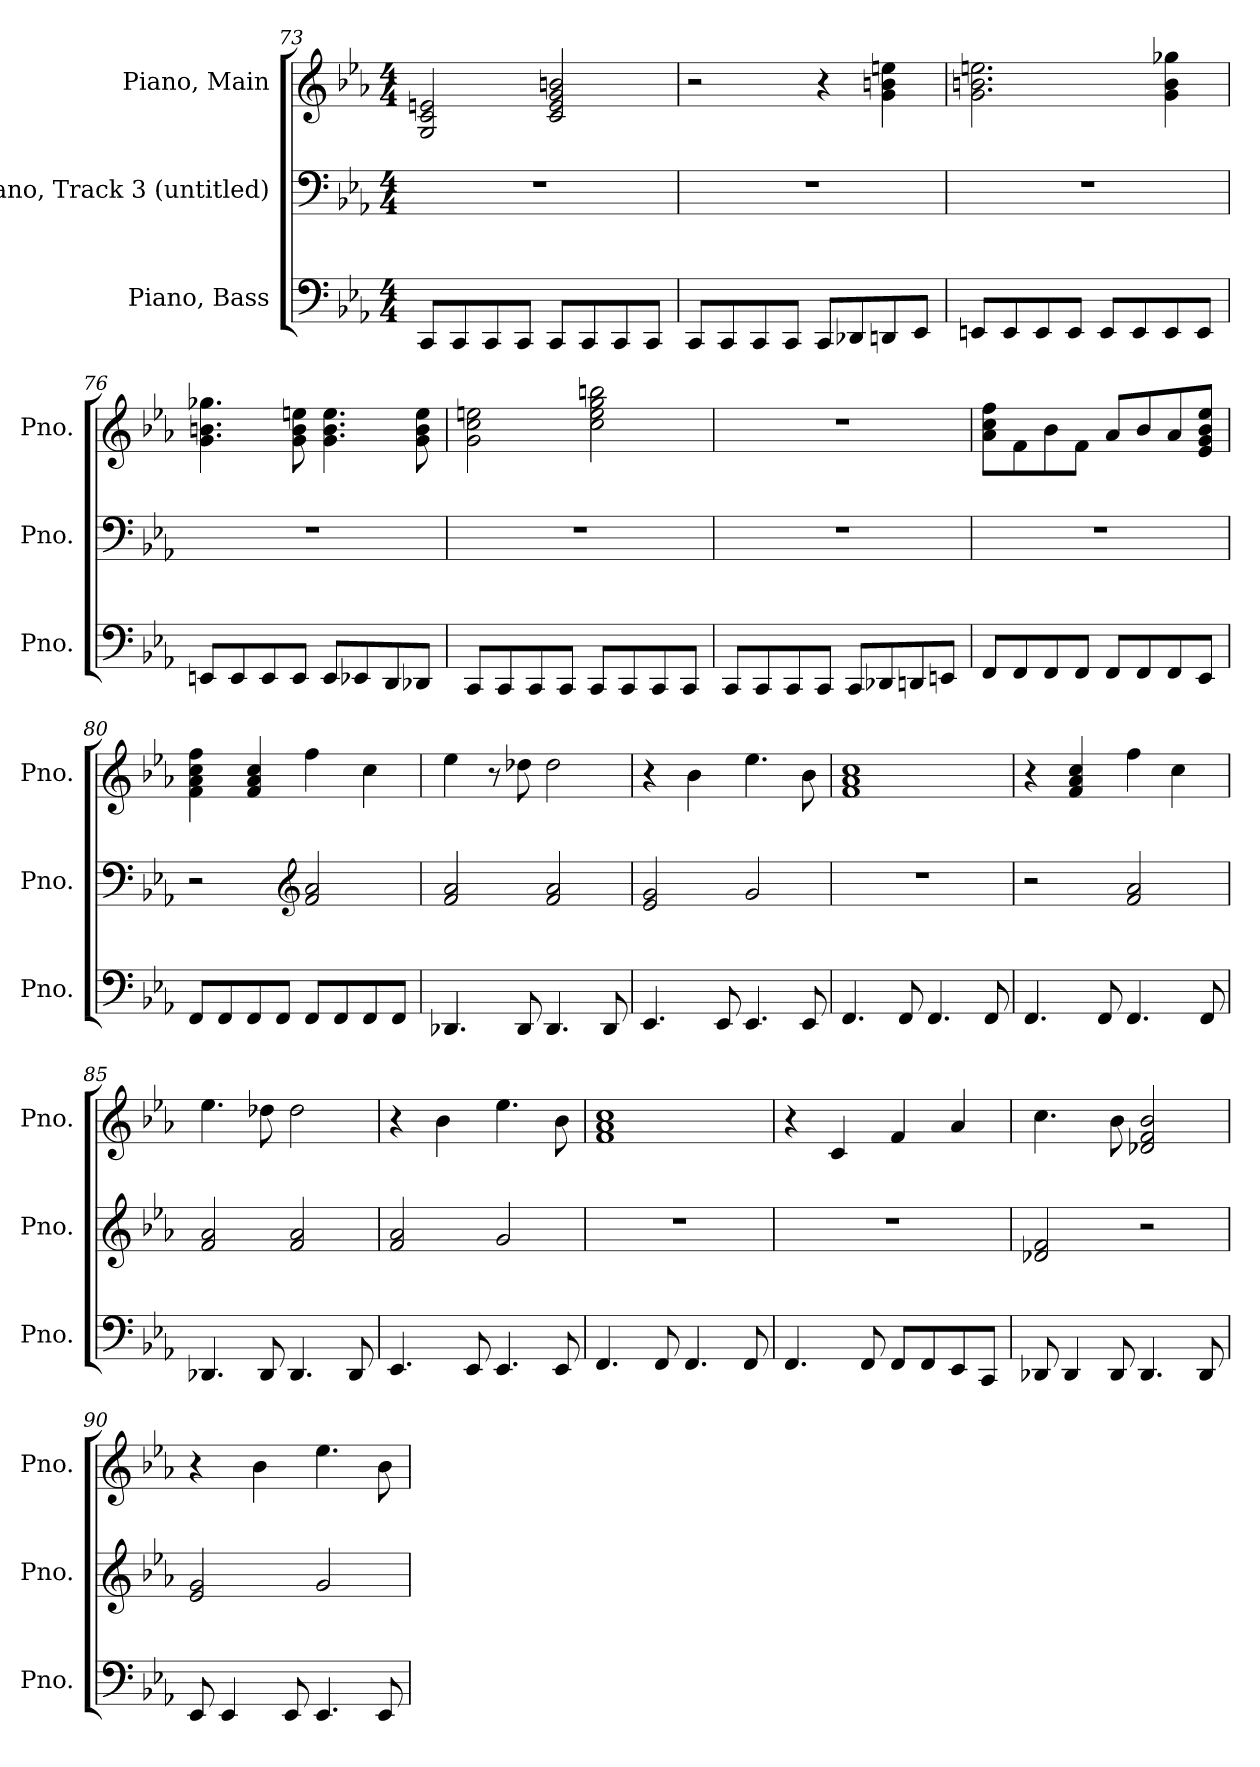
**kern	**kern	**kern
*part3	*part2	*part1
*staff3	*staff2	*staff1
*I"Piano, Bass	*I"Piano, Track 3 (untitled)	*I"Piano, Main
*I'Pno.	*I'Pno.	*I'Pno.
*clefF4	*clefF4	*clefG2
*k[b-e-a-]	*k[b-e-a-]	*k[b-e-a-]
*M4/4	*M4/4	*M4/4
=73	=73	=73
8CC/L	1r	2G/ 2c/ 2en/
8CC/	.	.
8CC/	.	.
8CC/J	.	.
8CC/L	.	2c/ 2e/ 2g/ 2bn/
8CC/	.	.
8CC/	.	.
8CC/J	.	.
=74	=74	=74
8CC/L	1r	2r
8CC/	.	.
8CC/	.	.
8CC/J	.	.
8CC/L	.	4r
8DD-X/	.	.
8DDn/	.	4g\ 4bn\ 4een\
8EE-/J	.	.
!!LO:LB:g=z
=75	=75	=75
8EEn/L	1r	2.g\ 2.bn\ 2.een\
8EE/	.	.
8EE/	.	.
8EE/J	.	.
8EE/L	.	.
8EE/	.	.
8EE/	.	4g\ 4b\ 4gg-X\
8EE/J	.	.
=76	=76	=76
8EEn/L	1r	4.g\ 4.bn\ 4.gg-X\
8EE/	.	.
8EE/	.	.
8EE/J	.	8g\ 8b\ 8een\
8EE/L	.	4.g\ 4.b\ 4.ee\
8EE-X/	.	.
8DD/	.	.
8DD-X/J	.	8g\ 8b\ 8ee\
=77	=77	=77
8CC/L	1r	2g\ 2cc\ 2een\
8CC/	.	.
8CC/	.	.
8CC/J	.	.
8CC/L	.	2cc\ 2ee\ 2gg\ 2bbn\
8CC/	.	.
8CC/	.	.
8CC/J	.	.
!!LO:LB:g=z
=78	=78	=78
8CC/L	1r	1r
8CC/	.	.
8CC/	.	.
8CC/J	.	.
8CC/L	.	.
8DD-X/	.	.
8DDn/	.	.
8EEn/J	.	.
=79	=79	=79
8FF/L	1r	8a-\ 8cc\ 8ff\L
8FF/	.	8f\
8FF/	.	8b-\
8FF/J	.	8f\J
8FF/L	.	8a-/L
8FF/	.	8b-/
8FF/	.	8a-/
8EE-/J	.	8e-/ 8g/ 8b-/ 8ee-/J
=80	=80	=80
8FF/L	2r	4f\ 4a-\ 4cc\ 4ff\
8FF/	.	.
8FF/	.	4f/ 4a-/ 4cc/
8FF/J	.	.
*	*clefG2	*
8FF/L	2f/ 2a-/	4ff\
8FF/	.	.
8FF/	.	4cc\
8FF/J	.	.
=81	=81	=81
4.DD-X/	2f/ 2a-/	4ee-\
.	.	8r
8DD-/	.	8dd-X\
4.DD-/	2f/ 2a-/	2dd-\
8DD-/	.	.
!!LO:PB:g=z
=82	=82	=82
4.EE-/	2e-/ 2g/	4r
.	.	4b-\
8EE-/	.	.
4.EE-/	2g/	4.ee-\
8EE-/	.	8b-\
=83	=83	=83
4.FF/	1r	1f 1a- 1cc
8FF/	.	.
4.FF/	.	.
8FF/	.	.
=84	=84	=84
4.FF/	2r	4r
.	.	4f/ 4a-/ 4cc/
8FF/	.	.
4.FF/	2f/ 2a-/	4ff\
.	.	4cc\
8FF/	.	.
=85	=85	=85
4.DD-X/	2f/ 2a-/	4.ee-\
8DD-/	.	8dd-X\
4.DD-/	2f/ 2a-/	2dd-\
8DD-/	.	.
=86	=86	=86
4.EE-/	2f/ 2a-/	4r
.	.	4b-\
8EE-/	.	.
4.EE-/	2g/	4.ee-\
8EE-/	.	8b-\
!!LO:LB:g=z
=87	=87	=87
4.FF/	1r	1f 1a- 1cc
8FF/	.	.
4.FF/	.	.
8FF/	.	.
=88	=88	=88
4.FF/	1r	4r
.	.	4c/
8FF/	.	.
8FF/L	.	4f/
8FF/	.	.
8EE-/	.	4a-/
8CC/J	.	.
=89	=89	=89
8DD-X/	2d-X/ 2f/	4.cc\
4DD-/	.	.
8DD-/	.	8b-\
4.DD-/	2r	2d-X/ 2f/ 2b-/
8DD-/	.	.
=90	=90	=90
8EE-/	2e-/ 2g/	4r
4EE-/	.	.
.	.	4b-\
8EE-/	.	.
4.EE-/	2g/	4.ee-\
8EE-/	.	8b-\
=	=	=
*-	*-	*-
